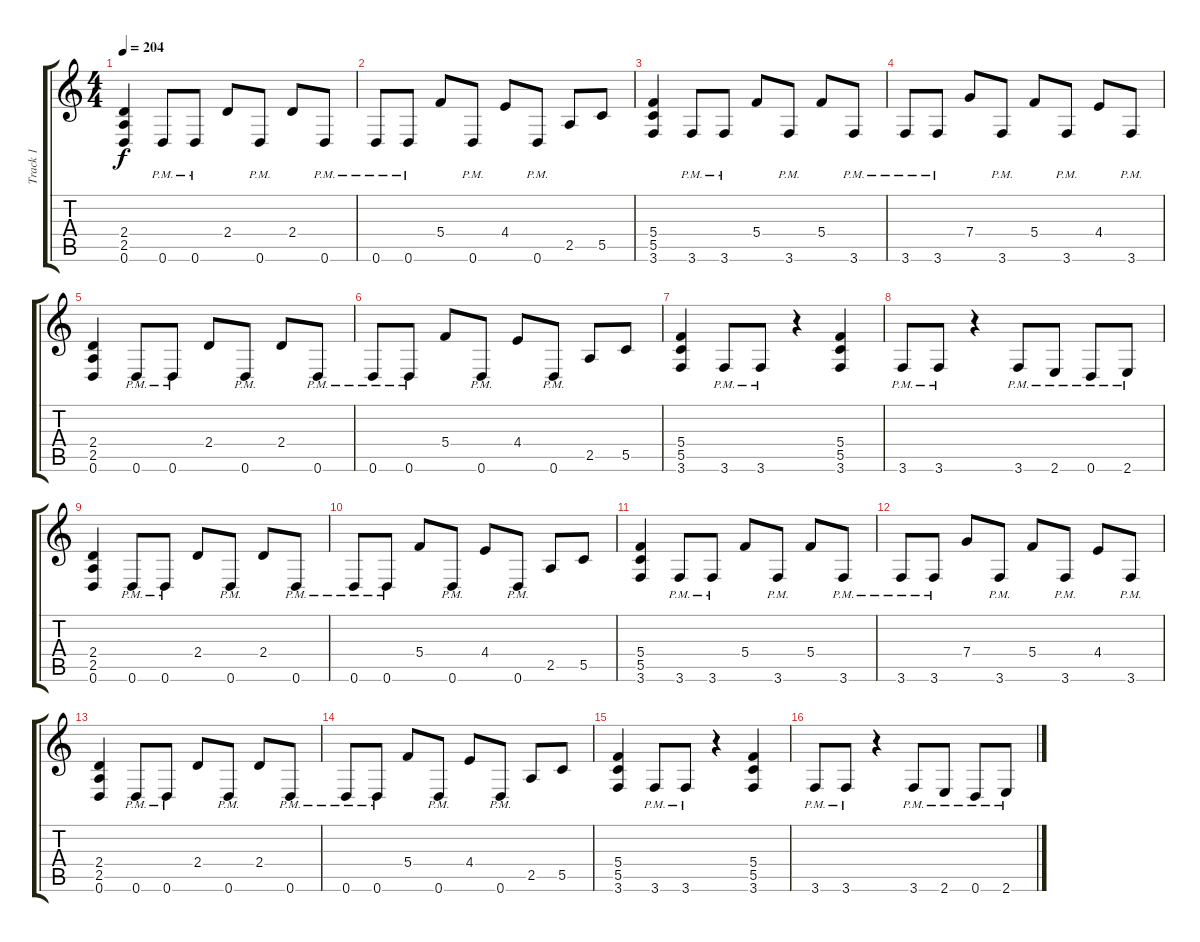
\track ("Track 1" "Track 1") {instrument distortionguitar}
\staff {score tabs}
\tuning (D4 A3 F3 C3 G2 D2) {hide}
\ts (4 4)
\tempo 204
\clef g2
\ks c
(2.4 2.5 0.6).4{dy f} 0.6{pm}.8 0.6{pm}.8 2.4.8 0.6{pm}.8 2.4.8 0.6{pm}.8 |
0.6{pm}.8 0.6{pm}.8 5.4.8 0.6{pm}.8 4.4.8 0.6{pm}.8 2.5.8 5.5.8 |
(5.4 5.5 3.6).4 3.6{pm}.8 3.6{pm}.8 5.4.8 3.6{pm}.8 5.4.8 3.6{pm}.8 |
3.6{pm}.8 3.6{pm}.8 7.4.8 3.6{pm}.8 5.4.8 3.6{pm}.8 4.4.8 3.6{pm}.8 |
(2.4 2.5 0.6).4 0.6{pm}.8 0.6{pm}.8 2.4.8 0.6{pm}.8 2.4.8 0.6{pm}.8 |
0.6{pm}.8 0.6{pm}.8 5.4.8 0.6{pm}.8 4.4.8 0.6{pm}.8 2.5.8 5.5.8 |
(5.4 5.5 3.6).4 3.6{pm}.8 3.6{pm}.8 r.4 (5.4 5.5 3.6).4 |
3.6{pm}.8 3.6{pm}.8 r.4 3.6{pm}.8 2.6{pm}.8 0.6{pm}.8 2.6{pm}.8 |
(2.4 2.5 0.6).4 0.6{pm}.8 0.6{pm}.8 2.4.8 0.6{pm}.8 2.4.8 0.6{pm}.8 |
0.6{pm}.8 0.6{pm}.8 5.4.8 0.6{pm}.8 4.4.8 0.6{pm}.8 2.5.8 5.5.8 |
(5.4 5.5 3.6).4 3.6{pm}.8 3.6{pm}.8 5.4.8 3.6{pm}.8 5.4.8 3.6{pm}.8 |
3.6{pm}.8 3.6{pm}.8 7.4.8 3.6{pm}.8 5.4.8 3.6{pm}.8 4.4.8 3.6{pm}.8 |
(2.4 2.5 0.6).4 0.6{pm}.8 0.6{pm}.8 2.4.8 0.6{pm}.8 2.4.8 0.6{pm}.8 |
0.6{pm}.8 0.6{pm}.8 5.4.8 0.6{pm}.8 4.4.8 0.6{pm}.8 2.5.8 5.5.8 |
(5.4 5.5 3.6).4 3.6{pm}.8 3.6{pm}.8 r.4 (5.4 5.5 3.6).4 |
3.6{pm}.8 3.6{pm}.8 r.4 3.6{pm}.8 2.6{pm}.8 0.6{pm}.8 2.6{pm}.8
